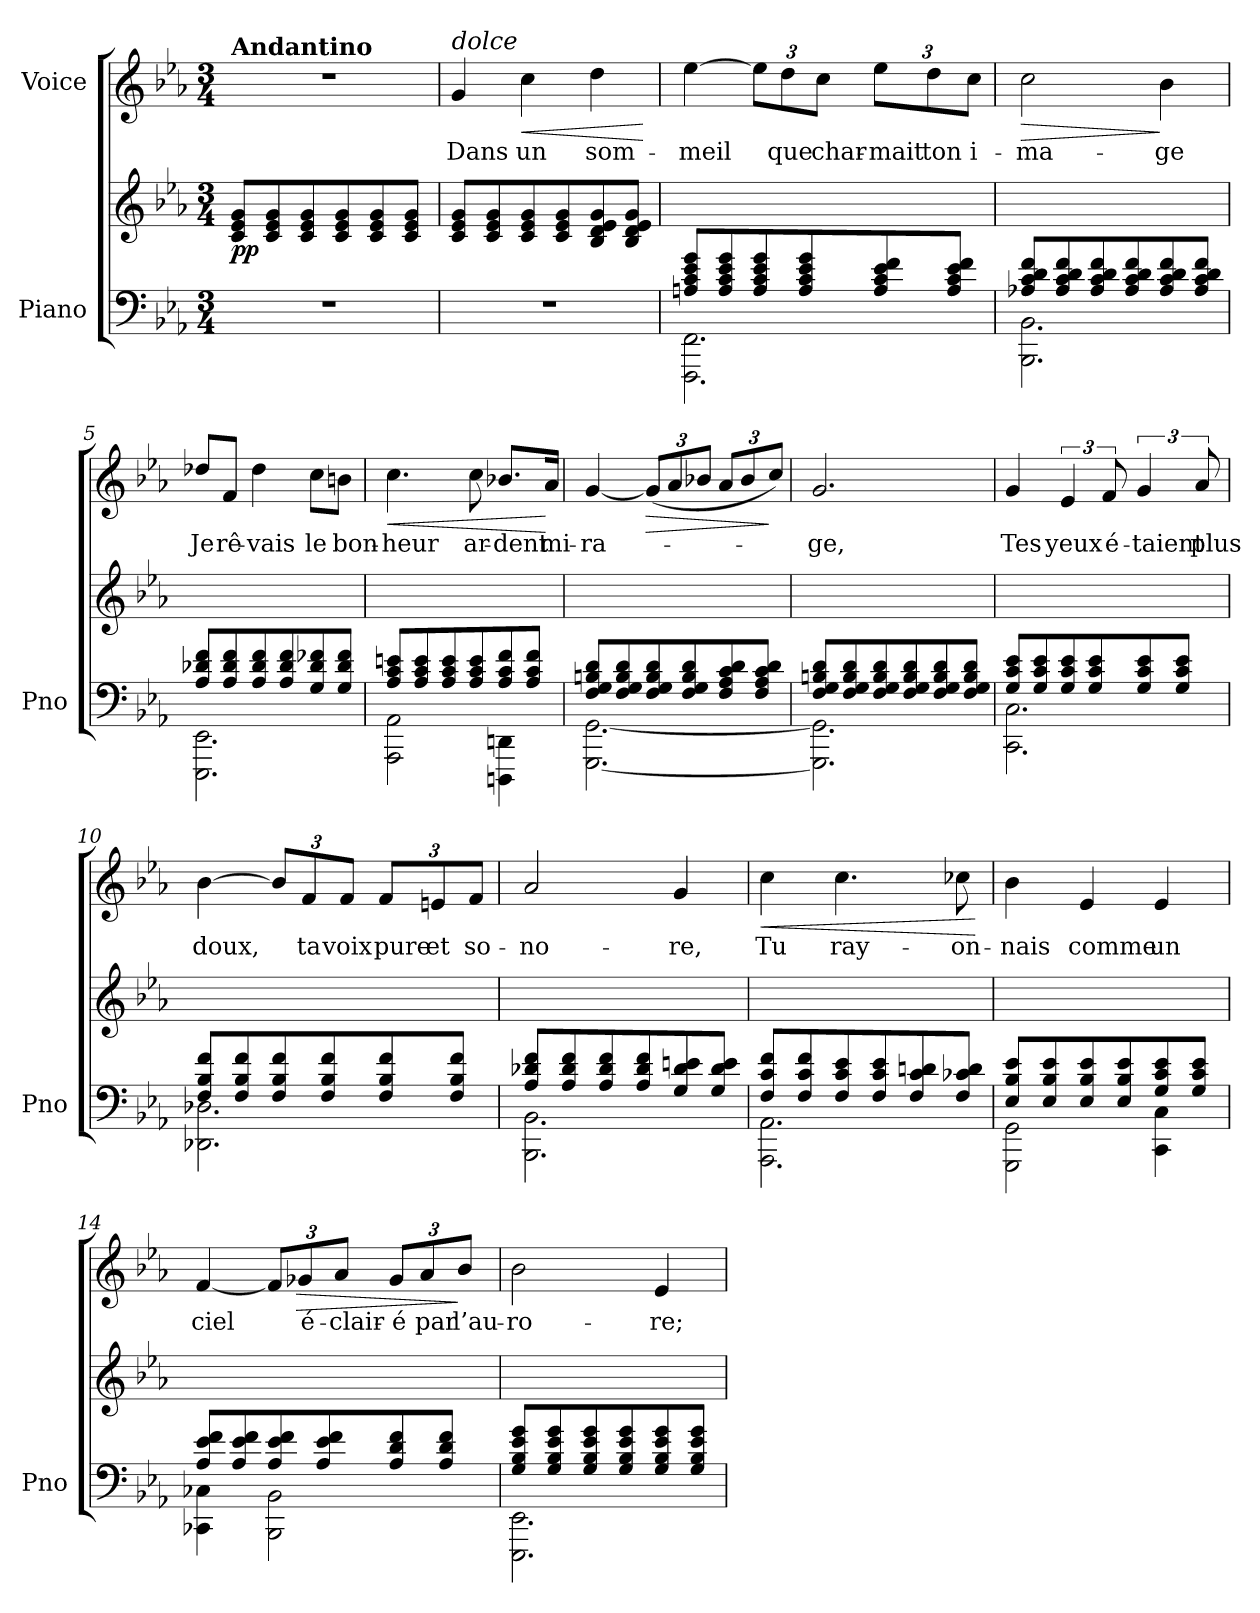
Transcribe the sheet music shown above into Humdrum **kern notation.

**kern	**kern	**dynam	**kern	**text	**dynam
*part2	*part2	*part2	*part1	*part1	*part1
*staff3	*staff2	*staff2/3	*staff1	*staff1	*staff1
*I"Piano	*	*	*I"Voice	*	*
*I'Pno	*	*	*	*	*
*clefF4	*clefG2	*	*clefG2	*	*
*k[b-e-a-]	*k[b-e-a-]	*	*k[b-e-a-]	*	*
*E-:	*E-:	*	*E-:	*	*
*M3/4	*M3/4	*	*M3/4	*	*
=1	=1	=1	=1	=1	=1
!	!	!	!LO:TX:a:B:t=Andantino	!	!
!	!	!LO:DY:b	!	!	!
2.r	8c/ 8e-/ 8g/L	pp	2.r	.	.
.	8c/ 8e-/ 8g/	.	.	.	.
.	8c/ 8e-/ 8g/	.	.	.	.
.	8c/ 8e-/ 8g/	.	.	.	.
.	8c/ 8e-/ 8g/	.	.	.	.
.	8c/ 8e-/ 8g/J	.	.	.	.
=2	=2	=2	=2	=2	=2
!	!	!	!LO:TX:a:i:t=dolce	!	!
!	!	!	!	!LO:LY:b	!
2.r	8c/ 8e-/ 8g/L	.	4g/	Dans	.
.	8c/ 8e-/ 8g/	.	.	.	.
!	!	!	!	!LO:LY:b	!LO:HP:b
.	8c/ 8e-/ 8g/	.	4cc\	un	<
.	8c/ 8e-/ 8g/	.	.	.	.
!	!	!	!	!LO:LY:b	!
.	8B-/ 8d/ 8e-/ 8g/	.	4dd\	som-	.
.	8B-/ 8d/ 8e-/ 8g/J	.	.	.	.
.	.	.	.	.	[
=3	=3	=3	=3	=3	=3
*^	*	*	*	*	*
!	!	!	!	!	!LO:LY:b	!
8An/ 8c/ 8e-/ 8g/L	2.FFF\ 2.FF\	2.ryy	.	[4ee-\	-meil	.
8A/ 8c/ 8e-/ 8g/	.	.	.	.	.	.
*	*	*	*	*Xbrackettup	*	*
8A/ 8c/ 8e-/ 8g/	.	.	.	12ee-\L]	.	.
!	!	!	!	!	!LO:LY:b	!
.	.	.	.	12dd\	que	.
8A/ 8c/ 8e-/ 8g/	.	.	.	.	.	.
!	!	!	!	!	!LO:LY:b	!
.	.	.	.	12cc\J	char-	.
!	!	!	!	!	!LO:LY:b	!
8A/ 8c/ 8e-/ 8f/	.	.	.	12ee-\L	-mait	.
!	!	!	!	!	!LO:LY:b	!
.	.	.	.	12dd\	ton	.
8A/ 8c/ 8e-/ 8f/J	.	.	.	.	.	.
!	!	!	!	!	!LO:LY:b	!
.	.	.	.	12cc\J	i-	.
!!LO:LB:g=z
=4	=4	=4	=4	=4	=4	=4
!	!	!	!	!	!LO:LY:b	!LO:HP:b
8A-X/ 8c/ 8d/ 8f/L	2.BBB-\ 2.BB-\	2.ryy	.	2cc\	-ma-	>
8A-/ 8c/ 8d/ 8f/	.	.	.	.	.	.
8A-/ 8c/ 8d/ 8f/	.	.	.	.	.	.
8A-/ 8c/ 8d/ 8f/	.	.	.	.	.	.
!	!	!	!	!	!LO:LY:b	!
8A-/ 8c/ 8d/ 8f/	.	.	.	4b-\	-ge	]
8A-/ 8c/ 8d/ 8f/J	.	.	.	.	.	.
=5	=5	=5	=5	=5	=5	=5
!	!	!	!	!	!LO:LY:b	!
8A-/ 8d-X/ 8f/L	2.EEE-\ 2.EE-\	2.ryy	.	8dd-X/L	Je	.
!	!	!	!	!	!LO:LY:b	!
8A-/ 8d-/ 8f/	.	.	.	8f/J	rê-	.
!	!	!	!	!	!LO:LY:b	!
8A-/ 8d-/ 8f/	.	.	.	4dd-\	-vais	.
8A-/ 8d-/ 8f/	.	.	.	.	.	.
!	!	!	!	!	!LO:LY:b	!
8G/ 8d-/ 8f-X/	.	.	.	8cc\L	le	.
!	!	!	!	!	!LO:LY:b	!
8G/ 8d-/ 8f-/J	.	.	.	8bn\J	bon-	.
=6	=6	=6	=6	=6	=6	=6
!	!	!	!	!	!LO:LY:b	!LO:HP:b
8A-/ 8c/ 8en/L	2AAA-\ 2AA-\	2.ryy	.	4.cc\	-heur	<
8A-/ 8c/ 8e/	.	.	.	.	.	.
8A-/ 8c/ 8e/	.	.	.	.	.	.
!	!	!	!	!	!LO:LY:b	!
8A-/ 8c/ 8e/	.	.	.	8cc\	ar-	.
!	!	!	!	!	!LO:LY:b	!
8A-/ 8c/ 8f/	4DDDn\ 4DDn\	.	.	8.b-X/L	-dent	.
8A-/ 8c/ 8f/J	.	.	.	.	.	.
!	!	!	!	!	!LO:LY:b	!
.	.	.	.	16a-/Jk	mi-	[
=7	=7	=7	=7	=7	=7	=7
!	!	!	!	!	!LO:LY:b	!
8F/ 8G/ 8Bn/ 8d/L	[<2.GGG\ [<2.GG\	2.ryy	.	[4g/	-ra-	.
8F/ 8G/ 8B/ 8d/	.	.	.	.	.	.
!	!	!	!	!	!	!LO:HP:b
8F/ 8G/ 8B/ 8d/	.	.	.	(<12g/L]	.	>
.	.	.	.	12a-/	.	.
8F/ 8G/ 8B/ 8d/	.	.	.	.	.	.
.	.	.	.	12b-X/J	.	.
8F/ 8A-/ 8c/ 8d/	.	.	.	12a-/L	.	.
.	.	.	.	12b-/	.	.
8F/ 8A-/ 8c/ 8d/J	.	.	.	.	.	.
.	.	.	.	12cc/J)	.	]
!!LO:LB:g=z
=8	=8	=8	=8	=8	=8	=8
!	!	!	!	!	!LO:LY:b	!
8F/ 8G/ 8Bn/ 8d/L	2.GGG\] 2.GG\]	2.ryy	.	2.g/	-ge,	.
8F/ 8G/ 8B/ 8d/	.	.	.	.	.	.
8F/ 8G/ 8B/ 8d/	.	.	.	.	.	.
8F/ 8G/ 8B/ 8d/	.	.	.	.	.	.
8F/ 8G/ 8B/ 8d/	.	.	.	.	.	.
8F/ 8G/ 8B/ 8d/J	.	.	.	.	.	.
=9	=9	=9	=9	=9	=9	=9
!	!	!	!	!	!LO:LY:b	!
8G/ 8c/ 8e-/L	2.CC\ 2.C\	2.ryy	.	4g/	Tes	.
8G/ 8c/ 8e-/	.	.	.	.	.	.
*	*	*	*	*brackettup	*	*
!	!	!	!	!	!LO:LY:b	!
8G/ 8c/ 8e-/	.	.	.	6e-/	yeux	.
8G/ 8c/ 8e-/	.	.	.	.	.	.
!	!	!	!	!	!LO:LY:b	!
.	.	.	.	12f/	é-	.
!	!	!	!	!	!LO:LY:b	!
8G/ 8c/ 8e-/	.	.	.	6g/	-taient	.
8G/ 8c/ 8e-/J	.	.	.	.	.	.
!	!	!	!	!	!LO:LY:b	!
.	.	.	.	12a-/	plus	.
=10	=10	=10	=10	=10	=10	=10
!	!	!	!	!	!LO:LY:b	!
8F/ 8B-/ 8f/L	2.DD-X\ 2.D-X\	2.ryy	.	[4b-\	doux,	.
8F/ 8B-/ 8f/	.	.	.	.	.	.
*	*	*	*	*Xbrackettup	*	*
8F/ 8B-/ 8f/	.	.	.	12b-/L]	.	.
!	!	!	!	!	!LO:LY:b	!
.	.	.	.	12f/	ta	.
8F/ 8B-/ 8f/	.	.	.	.	.	.
!	!	!	!	!	!LO:LY:b	!
.	.	.	.	12f/J	voix	.
!	!	!	!	!	!LO:LY:b	!
8F/ 8B-/ 8f/	.	.	.	12f/L	pure	.
!	!	!	!	!	!LO:LY:b	!
.	.	.	.	12en/	et	.
8F/ 8B-/ 8f/J	.	.	.	.	.	.
!	!	!	!	!	!LO:LY:b	!
.	.	.	.	12f/J	so-	.
=11	=11	=11	=11	=11	=11	=11
!	!	!	!	!	!LO:LY:b	!
8A-/ 8d-X/ 8f/L	2.BBB-\ 2.BB-\	2.ryy	.	2a-/	-no-	.
8A-/ 8d-/ 8f/	.	.	.	.	.	.
8A-/ 8d-/ 8f/	.	.	.	.	.	.
8A-/ 8d-/ 8f/	.	.	.	.	.	.
!	!	!	!	!	!LO:LY:b	!
8G/ 8d-/ 8en/	.	.	.	4g/	-re,	.
8G/ 8d-/ 8e/J	.	.	.	.	.	.
!!LO:LB:g=z
=12	=12	=12	=12	=12	=12	=12
!	!	!	!	!	!LO:LY:b	!LO:HP:b
8F/ 8c/ 8f/L	2.AAA-\ 2.AA-\	2.ryy	.	4cc\	Tu	<
8F/ 8c/ 8f/	.	.	.	.	.	.
!	!	!	!	!	!LO:LY:b	!
8F/ 8c/ 8e-/	.	.	.	4.cc\	ray-	.
8F/ 8c/ 8e-/	.	.	.	.	.	.
8F/ 8c/ 8dn/	.	.	.	.	.	.
!	!	!	!	!	!LO:LY:b	!
8F/ 8c-X/ 8d/J	.	.	.	8cc-X\	-on-	.
*v	*v	*	*	*	*	*
.	.	.	.	.	[
=13	=13	=13	=13	=13	=13
*^	*	*	*	*	*
!	!	!	!	!	!LO:LY:b	!
8E-/ 8B-/ 8e-/L	2GGG\ 2GG\	2.ryy	.	4b-\	-nais	.
8E-/ 8B-/ 8e-/	.	.	.	.	.	.
!	!	!	!	!	!LO:LY:b	!
8E-/ 8B-/ 8e-/	.	.	.	4e-/	comme	.
8E-/ 8B-/ 8e-/	.	.	.	.	.	.
!	!	!	!	!	!LO:LY:b	!
8G/ 8c/ 8e-/	4CC\ 4C\	.	.	4e-/	un	.
8G/ 8c/ 8e-/J	.	.	.	.	.	.
=14	=14	=14	=14	=14	=14	=14
!	!	!	!	!	!LO:LY:b	!
8A-/ 8e-/ 8f/L	4CC-X\ 4C-X\	2.ryy	.	[4f/	ciel	.
8A-/ 8e-/ 8f/	.	.	.	.	.	.
8A-/ 8e-/ 8f/	2BBB-\ 2BB-\	.	.	12f/L]	.	.
!	!	!	!	!	!LO:LY:b	!LO:HP:b
.	.	.	.	12g-X/	é-	>
8A-/ 8e-/ 8f/	.	.	.	.	.	.
!	!	!	!	!	!LO:LY:b	!
.	.	.	.	12a-/J	-clair-	.
!	!	!	!	!	!LO:LY:b	!
8A-/ 8d/ 8f/	.	.	.	12g-/L	-é	.
!	!	!	!	!	!LO:LY:b	!
.	.	.	.	12a-/	par	.
8A-/ 8d/ 8f/J	.	.	.	.	.	.
!	!	!	!	!	!LO:LY:b	!
.	.	.	.	12b-/J	l’au-	]
=15	=15	=15	=15	=15	=15	=15
!	!	!	!	!	!LO:LY:b	!
8G/ 8B-/ 8e-/ 8g/L	2.EEE-\ 2.EE-\	2.ryy	.	2b-\	-ro-	.
8G/ 8B-/ 8e-/ 8g/	.	.	.	.	.	.
8G/ 8B-/ 8e-/ 8g/	.	.	.	.	.	.
8G/ 8B-/ 8e-/ 8g/	.	.	.	.	.	.
!	!	!	!	!	!LO:LY:b	!
8G/ 8B-/ 8e-/ 8g/	.	.	.	4e-/	-re;	.
8G/ 8B-/ 8e-/ 8g/J	.	.	.	.	.	.
*v	*v	*	*	*	*	*
=	=	=	=	=	=
*-	*-	*-	*-	*-	*-
